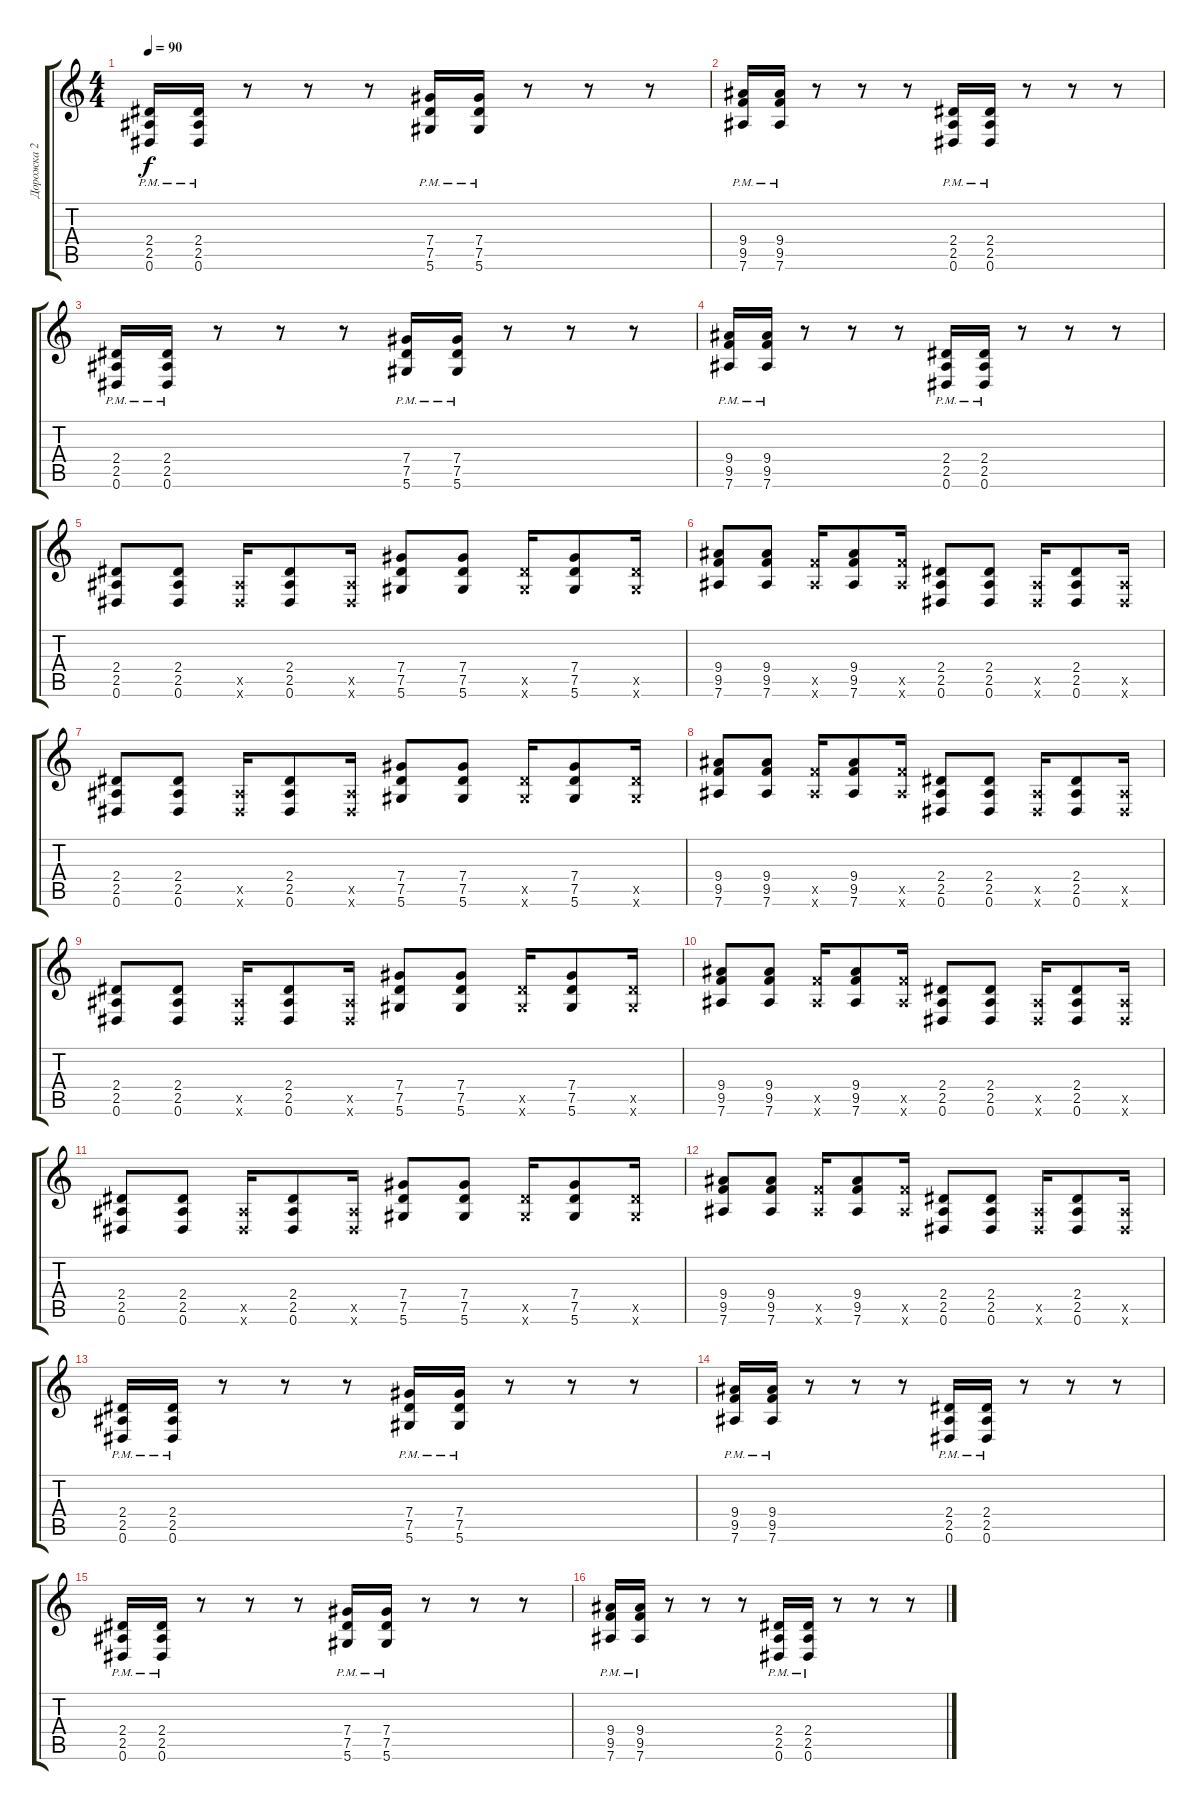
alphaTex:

\track ("Дорожка 2" "Дорожка 2") {instrument overdrivenguitar}
\staff {score tabs}
\tuning (Eb4 Bb3 Gb3 Db3 Ab2 Eb2) {hide}
\ts (4 4)
\tempo 90
\clef g2
\ks c
(2.4 2.5{pm} 0.6{pm}).16{dy f} (2.4 2.5{pm} 0.6{pm}).16 r.8 r.8 r.8 (7.4 7.5{pm} 5.6{pm}).16 (7.4 7.5{pm} 5.6{pm}).16 r.8 r.8 r.8 |
(9.4 9.5{pm} 7.6{pm}).16 (9.4 9.5{pm} 7.6{pm}).16 r.8 r.8 r.8 (2.4 2.5{pm} 0.6{pm}).16 (2.4 2.5{pm} 0.6{pm}).16 r.8 r.8 r.8 |
(2.4 2.5{pm} 0.6{pm}).16 (2.4 2.5{pm} 0.6{pm}).16 r.8 r.8 r.8 (7.4 7.5{pm} 5.6{pm}).16 (7.4 7.5{pm} 5.6{pm}).16 r.8 r.8 r.8 |
(9.4 9.5{pm} 7.6{pm}).16 (9.4 9.5{pm} 7.6{pm}).16 r.8 r.8 r.8 (2.4 2.5{pm} 0.6{pm}).16 (2.4 2.5{pm} 0.6{pm}).16 r.8 r.8 r.8 |
(2.4 2.5 0.6).8 (2.4 2.5 0.6).8 (2.5{x} 0.6{x}).16 (2.4 2.5 0.6).8 (2.5{x} 0.6{x}).16 (7.4 7.5 5.6).8 (7.4 7.5 5.6).8 (7.5{x} 5.6{x}).16 (7.4 7.5 5.6).8 (7.5{x} 5.6{x}).16 |
(9.4 9.5 7.6).8 (9.4 9.5 7.6).8 (9.5{x} 7.6{x}).16 (9.4 9.5 7.6).8 (9.5{x} 7.6{x}).16 (2.4 2.5 0.6).8 (2.4 2.5 0.6).8 (2.5{x} 0.6{x}).16 (2.4 2.5 0.6).8 (2.5{x} 0.6{x}).16 |
(2.4 2.5 0.6).8 (2.4 2.5 0.6).8 (2.5{x} 0.6{x}).16 (2.4 2.5 0.6).8 (2.5{x} 0.6{x}).16 (7.4 7.5 5.6).8 (7.4 7.5 5.6).8 (7.5{x} 5.6{x}).16 (7.4 7.5 5.6).8 (7.5{x} 5.6{x}).16 |
(9.4 9.5 7.6).8 (9.4 9.5 7.6).8 (9.5{x} 7.6{x}).16 (9.4 9.5 7.6).8 (9.5{x} 7.6{x}).16 (2.4 2.5 0.6).8 (2.4 2.5 0.6).8 (2.5{x} 0.6{x}).16 (2.4 2.5 0.6).8 (2.5{x} 0.6{x}).16 |
(2.4 2.5 0.6).8 (2.4 2.5 0.6).8 (2.5{x} 0.6{x}).16 (2.4 2.5 0.6).8 (2.5{x} 0.6{x}).16 (7.4 7.5 5.6).8 (7.4 7.5 5.6).8 (7.5{x} 5.6{x}).16 (7.4 7.5 5.6).8 (7.5{x} 5.6{x}).16 |
(9.4 9.5 7.6).8 (9.4 9.5 7.6).8 (9.5{x} 7.6{x}).16 (9.4 9.5 7.6).8 (9.5{x} 7.6{x}).16 (2.4 2.5 0.6).8 (2.4 2.5 0.6).8 (2.5{x} 0.6{x}).16 (2.4 2.5 0.6).8 (2.5{x} 0.6{x}).16 |
(2.4 2.5 0.6).8 (2.4 2.5 0.6).8 (2.5{x} 0.6{x}).16 (2.4 2.5 0.6).8 (2.5{x} 0.6{x}).16 (7.4 7.5 5.6).8 (7.4 7.5 5.6).8 (7.5{x} 5.6{x}).16 (7.4 7.5 5.6).8 (7.5{x} 5.6{x}).16 |
(9.4 9.5 7.6).8 (9.4 9.5 7.6).8 (9.5{x} 7.6{x}).16 (9.4 9.5 7.6).8 (9.5{x} 7.6{x}).16 (2.4 2.5 0.6).8 (2.4 2.5 0.6).8 (2.5{x} 0.6{x}).16 (2.4 2.5 0.6).8 (2.5{x} 0.6{x}).16 |
(2.4 2.5{pm} 0.6{pm}).16 (2.4 2.5{pm} 0.6{pm}).16 r.8 r.8 r.8 (7.4 7.5{pm} 5.6{pm}).16 (7.4 7.5{pm} 5.6{pm}).16 r.8 r.8 r.8 |
(9.4 9.5{pm} 7.6{pm}).16 (9.4 9.5{pm} 7.6{pm}).16 r.8 r.8 r.8 (2.4 2.5{pm} 0.6{pm}).16 (2.4 2.5{pm} 0.6{pm}).16 r.8 r.8 r.8 |
(2.4 2.5{pm} 0.6{pm}).16 (2.4 2.5{pm} 0.6{pm}).16 r.8 r.8 r.8 (7.4 7.5{pm} 5.6{pm}).16 (7.4 7.5{pm} 5.6{pm}).16 r.8 r.8 r.8 |
(9.4 9.5{pm} 7.6{pm}).16 (9.4 9.5{pm} 7.6{pm}).16 r.8 r.8 r.8 (2.4 2.5{pm} 0.6{pm}).16 (2.4 2.5{pm} 0.6{pm}).16 r.8 r.8 r.8
